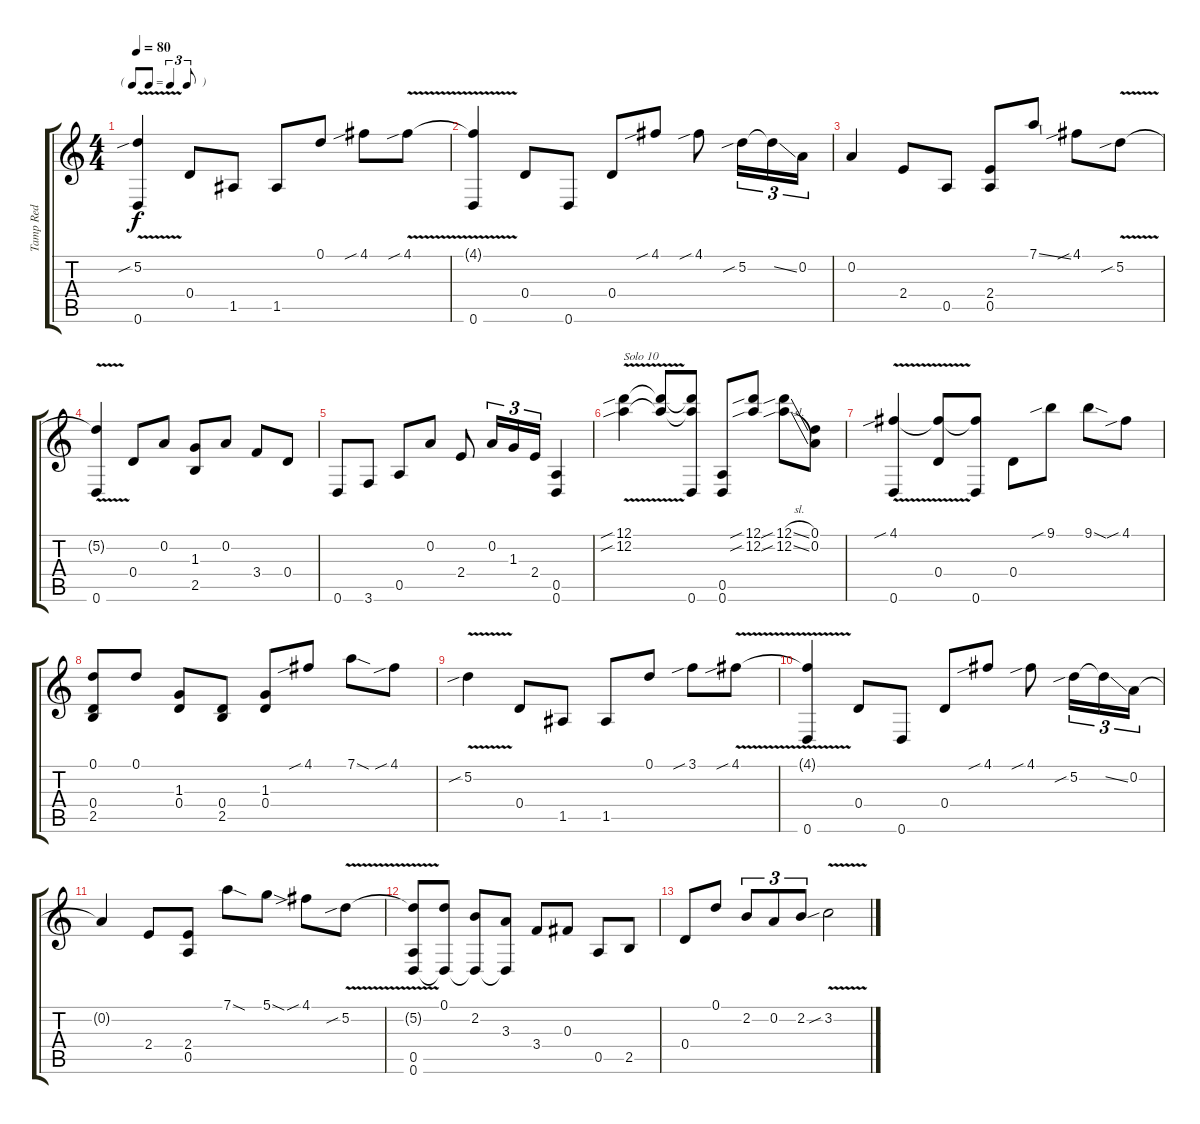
\track ("Tamp Red" "Tamp Red") {instrument acousticguitarsteel}
\staff {score tabs}
\tuning (D4 A3 Gb3 D3 A2 D2) {hide}
\ts (4 4)
\tf triplet8th
\tempo 80
\clef g2
\ks c
(5.2{v sib} 0.6).4{dy f} 0.4.8 1.5.8 1.5.8 0.1.8 4.1{sib}.8 4.1{v sib}.8 |
(4.1{t} 0.6).4 0.4.8 0.6.8 0.4.8 4.1{sib}.8 4.1{sib}.8 5.2{sib}.16{tu (3 2)} 5.2{ss t}.16{tu (3 2)} 0.2.16{tu (3 2)} |
0.2.4 2.4.8 0.5.8 (2.4 0.5).8 7.1{ss}.8 4.1{sib}.8 5.2{v sib}.8 |
(5.2{t} 0.6).4 0.4.8 0.2.8 (1.3 2.5).8 0.2.8 3.4.8 0.4.8 |
0.6.8 3.6.8 0.5.8 0.2.8 2.4.8 0.2.16{tu (3 2)} 1.3.16{tu (3 2)} 2.4.16{tu (3 2)} (0.5 0.6).4 |
(12.1{v sib} 12.2{v sib}).4{txt "Solo 10"} (12.1{t} 12.2{t}).8 (12.1{t} 12.2{t} 0.6).8 (0.5 0.6).8 (12.1{sib} 12.2{sib}).8 (12.1{sib sl} 12.2{sib sl}).8 (0.1 0.2).8 |
(4.1{v sib} 0.6).4 (4.1{t} 0.4).8 (4.1{t} 0.6).8 0.4.8 9.1{sib}.8 9.1{sod}.8 4.1{sib}.8 |
(0.1 0.4 2.5).8 0.1.8 (1.3 0.4).8 (0.4 2.5).8 (1.3 0.4).8 4.1{sib}.8 7.1{sod}.8 4.1{sib}.8 |
5.2{v sib}.4 0.4.8 1.5.8 1.5.8 0.1.8 3.1{sib}.8 4.1{v sib}.8 |
(4.1{t} 0.6).4 0.4.8 0.6.8 0.4.8 4.1{sib}.8 4.1{sib}.8 5.2{sib}.16{tu (3 2)} 5.2{ss t}.16{tu (3 2)} 0.2.16{tu (3 2)} |
0.2{t}.4 2.4.8 (2.4 0.5).8 7.1{sod}.8 5.1{sod}.8 4.1{sib}.8 5.2{v sib}.8 |
(5.2{t} 0.5 0.6).8 (0.1 0.6{t}).8 (2.2 0.6{t}).8 (3.3 0.6{t}).8 3.4.8 0.3.8 0.5.8 2.5.8 |
0.4.8 0.1.8 2.2.8{tu (3 2)} 0.2.8{tu (3 2)} 2.2.8{tu (3 2)} 3.2{v sib}.2
